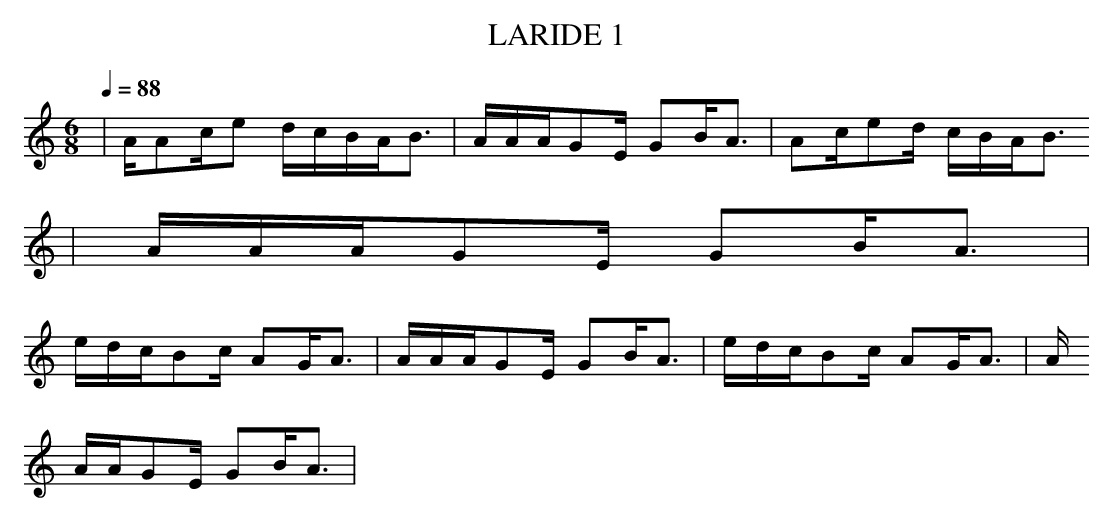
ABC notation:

X:1
T:LARIDE 1
M:6/8
L:1/8
Q:1/4=88
K:C
|A/2Ac/2e d/2c/2B/2A/2B3/2|A/2A/2A/2GE/2 GB/2A3/2|Ac/2ed/2 c/2B/2A/2B3/2
|A/2A/2A/2GE/2 GB/2A3/2|
e/2d/2c/2Bc/2 AG/2A3/2|A/2A/2A/2GE/2 GB/2A3/2|e/2d/2c/2Bc/2 AG/2A3/2|A/2
A/2A/2GE/2 GB/2A3/2|
